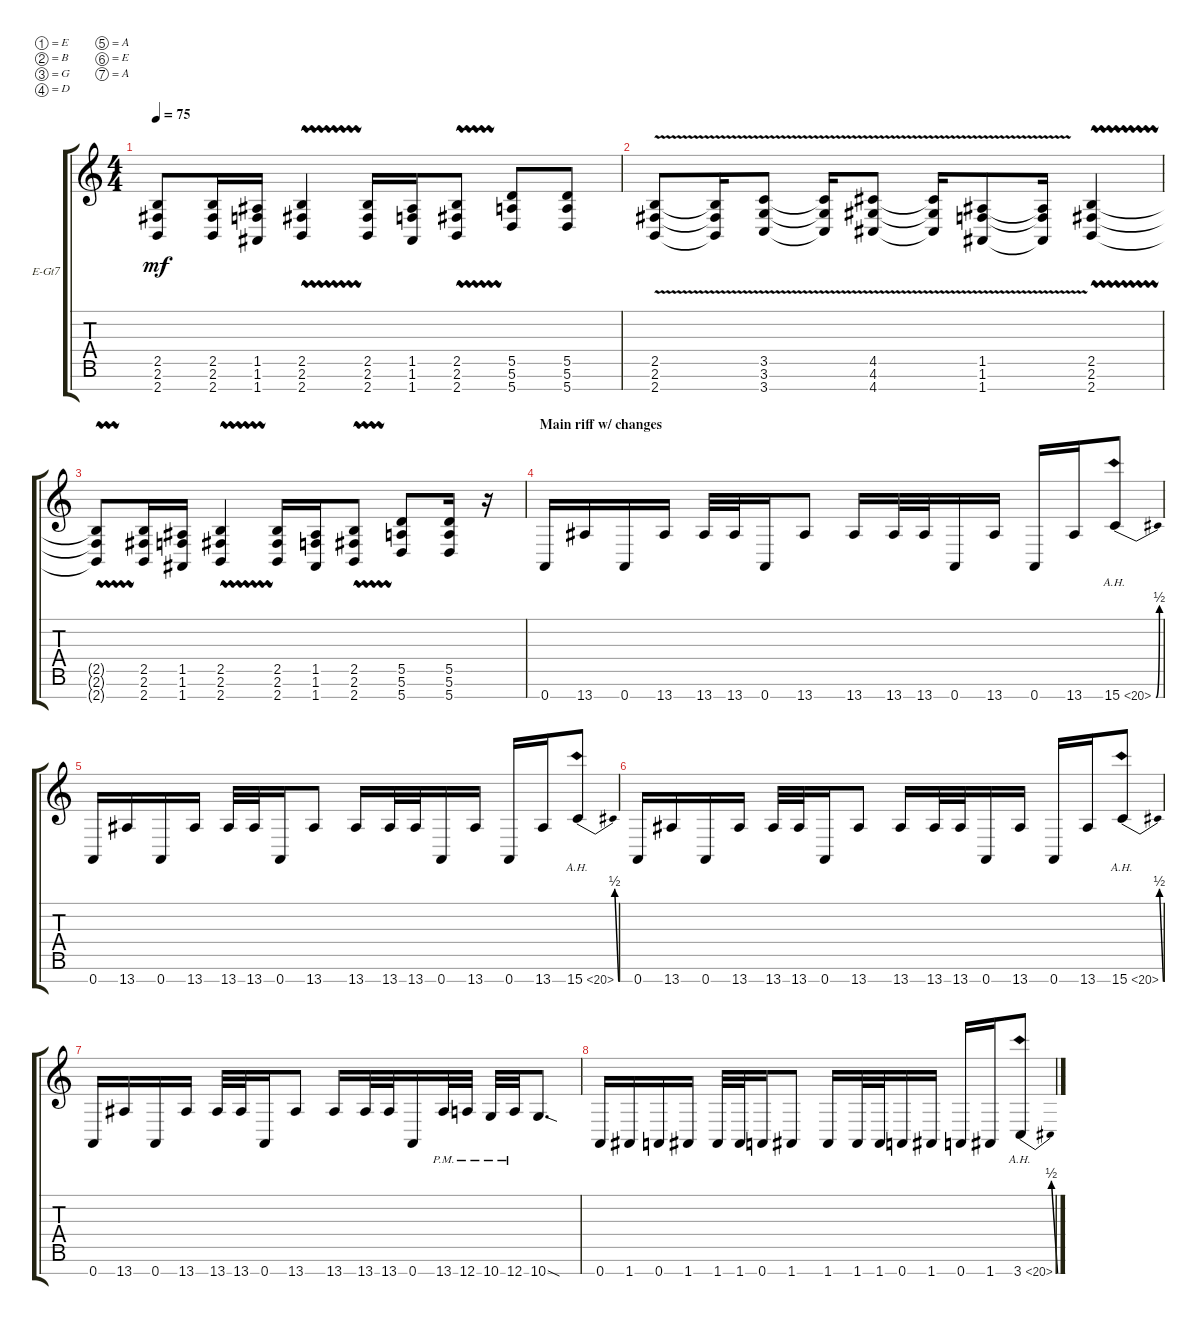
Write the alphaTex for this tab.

\defaultSystemsLayout 4
\bracketExtendMode groupsimilarinstruments
\firstSystemTrackNameOrientation horizontal
\otherSystemsTrackNameOrientation horizontal
\track ("Gtr_1" "E-Gt7") {instrument distortionguitar}
\staff {score tabs}
\tuning (E4 B3 G3 D3 A2 E2 A1)
\ts (4 4)
\tempo 75
\clef g2
\scale
0.487345
\ks c
(2.7{t} 2.6{t} 2.5{t}).8{dy mf} (2.7 2.6 2.5).16 (1.7 1.6 1.5).16 (2.7{vw} 2.6 2.5).4 (2.7 2.6 2.5).16 (1.7 1.6 1.5).16 (2.7{vw} 2.6 2.5).8 (5.7 5.6 5.5).8 (5.7 5.6 5.5).8 |
\scale
0.512694 (2.7{v} 2.6 2.5).8 (2.7{t} 2.6{t} 2.5{t}).16 (3.7{v} 3.6 3.5).8 (3.7{t} 3.6{t} 3.5{t}).16 (4.7{v} 4.6 4.5).8 (4.7{t} 4.6{t} 4.5{t}).16 (1.7{v} 1.6 1.5).8 (1.7{t} 1.6{t} 1.5{t}).16 (2.7{vw} 2.6 2.5).4 |
\scale
0.487276 (2.7{t} 2.6{t} 2.5{t}).8 (2.7 2.6 2.5).16 (1.7 1.6 1.5).16 (2.7{vw} 2.6 2.5).4 (2.7 2.6 2.5).16 (1.7 1.6 1.5).16 (2.7{vw} 2.6 2.5).8 (5.7 5.6 5.5).8 (5.7 5.6 5.5).16 r.16 |
\section ("" "Main riff w/ changes")
0.7.16 13.7.16 0.7.16 13.7.16 13.7.32 13.7.32 0.7.16 13.7.8 13.7.16 13.7.32 13.7.32 0.7.16 13.7.16 0.7.16 13.7.16 15.7{be (bend 0 0 39 2) ah 5}.8 |
0.7.16 13.7.16 0.7.16 13.7.16 13.7.32 13.7.32 0.7.16 13.7.8 13.7.16 13.7.32 13.7.32 0.7.16 13.7.16 0.7.16 13.7.16 15.7{be (bend 0 0 39 2) ah 5}.8 |
0.7.16 13.7.16 0.7.16 13.7.16 13.7.32 13.7.32 0.7.16 13.7.8 13.7.16 13.7.32 13.7.32 0.7.16 13.7.16 0.7.16 13.7.16 15.7{be (bend 0 0 39 2) ah 5}.8 |
0.7.16 13.7.16 0.7.16 13.7.16 13.7.32 13.7.32 0.7.16 13.7.8 13.7.16 13.7.32 13.7.32 0.7.16 13.7{pm}.32 12.7{pm}.32 10.7{pm}.32 12.7{pm}.32 10.7{sod}.8{d} |
0.7.16 1.7.16 0.7.16 1.7.16 1.7.32 1.7.32 0.7.16 1.7.8 1.7.16 1.7.32 1.7.32 0.7.16 1.7.16 0.7.16 1.7.16 3.7{be (bend 0 0 39 2) ah 17}.8
